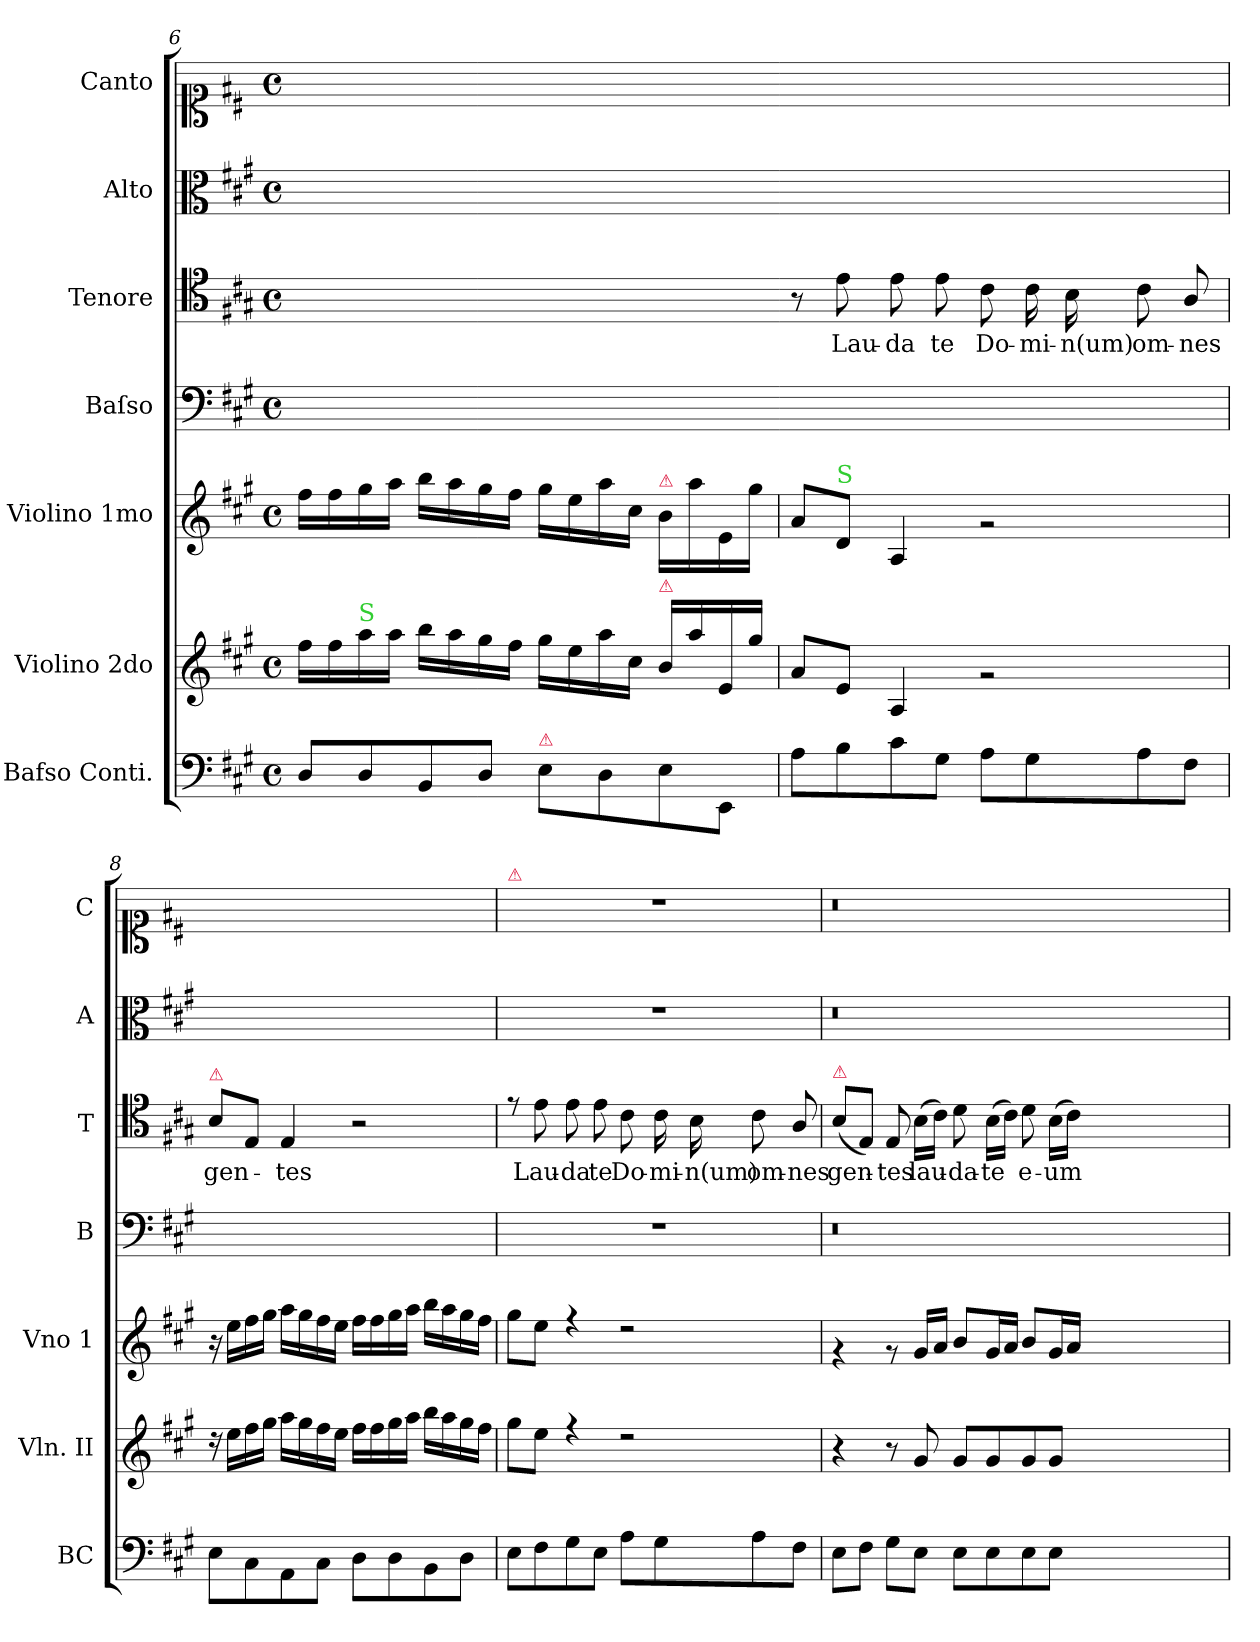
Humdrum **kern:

**kern	**kern	**kern	**kern	**kern	**text	**kern	**kern
*part7	*part6	*part5	*part4	*part3	*part3	*part2	*part1
*staff7	*staff6	*staff5	*staff4	*staff3	*staff3	*staff2	*staff1
*I"Bafso Conti.	*I"Violino 2do	*I"Violino 1mo	*I"Baſso	*I"Tenore	*	*I"Alto	*I"Canto
*I'BC	*I'Vln. II	*I'Vno 1	*I'B	*I'T	*	*I'A	*I'C
*clefF4	*clefG2	*clefG2	*clefF4	*clefC4	*	*clefC3	*clefC1
*k[f#c#g#]	*k[f#c#g#]	*k[f#c#g#]	*k[f#c#g#]	*k[f#c#g#]	*	*k[f#c#g#]	*k[f#c#]
*M4/4	*M4/4	*M4/4	*M4/4	*M4/4	*	*M4/4	*M4/4
*met(c)	*met(c)	*met(c)	*met(c)	*met(c)	*	*met(c)	*met(c)
=6	=6	=6	=6	=6	=6	=6	=6
8D/L	16ff#\LL	16ff#\LL	1ryy	1ryy	.	1ryy	1ryy
.	16ff#\	16ff#\	.	.	.	.	.
!	!LO:TX:a:color=limegreen:t=S	!	!	!	!	!	!
8D/	16aa\	16gg#\	.	.	.	.	.
.	16aa\JJ	16aa\JJ	.	.	.	.	.
8BB/	16bb\LL	16bb\LL	.	.	.	.	.
.	16aa\	16aa\	.	.	.	.	.
8D/J	16gg#\	16gg#\	.	.	.	.	.
.	16ff#\JJ	16ff#\JJ	.	.	.	.	.
!LO:TX:a:color=crimson:t=⚠	!	!	!	!	!	!	!
8E\L	16gg#\LL	16gg#\LL	.	.	.	.	.
.	16ee\	16ee\	.	.	.	.	.
8D\	16aa\	16aa\	.	.	.	.	.
.	16cc#\JJ	16cc#\JJ	.	.	.	.	.
!	!	!LO:TX:a:color=crimson:t=⚠	!	!	!	!	!
!	!LO:TX:a:color=crimson:t=⚠	!	!	!	!	!	!
8E\	16b/LL	16b\LL	.	.	.	.	.
.	16aa\	16aa\	.	.	.	.	.
8EE/J	16e/	16e/	.	.	.	.	.
.	16gg#\JJ	16gg#\JJ	.	.	.	.	.
=7	=7	=7	=7	=7-	=7	=7	=7
8A\L	8a/L	8a/L	1ryy	8r	.	1ryy	1ryy
!	!	!LO:TX:a:color=limegreen:t=S	!	!	!	!	!
8B\	8e/J	8d/J	.	8e\	Lau-	.	.
8c#\	4A/	4A/	.	8e\	-da	.	.
8G#\J	.	.	.	8e\	te	.	.
8A\L	2rg	2rg	.	8c#\	Do-	.	.
8G#\	.	.	.	16c#\	-mi-	.	.
.	.	.	.	16B\	-n(um)	.	.
8A\	.	.	.	8c#\	om-	.	.
8F#\J	.	.	.	8A/	-nes	.	.
=8	=8	=8	=8	=8	=8	=8	=8
!	!	!	!	!LO:TX:a:color=crimson:t=⚠	!	!	!
8E\L	16rdd	16r	1ryy	8B\L	gen-	1ryy	1ryy
.	16ee\LL	16ee\LL	.	.	.	.	.
8C#\	16ff#\	16ff#\	.	8E/J	.	.	.
.	16gg#\JJ	16gg#\JJ	.	.	.	.	.
8AA\	16aa\LL	16aa\LL	.	4E/	-tes	.	.
.	16gg#\	16gg#\	.	.	.	.	.
8C#\J	16ff#\	16ff#\	.	.	.	.	.
.	16ee\JJ	16ee\JJ	.	.	.	.	.
8D\L	16ff#\LL	16ff#\LL	.	2r	.	.	.
.	16ff#\	16ff#\	.	.	.	.	.
8D\	16gg#\	16gg#\	.	.	.	.	.
.	16aa\JJ	16aa\JJ	.	.	.	.	.
8BB\	16bb\LL	16bb\LL	.	.	.	.	.
.	16aa\	16aa\	.	.	.	.	.
8D\J	16gg#\	16gg#\	.	.	.	.	.
.	16ff#\JJ	16ff#\JJ	.	.	.	.	.
=9	=9	=9	=9	=9	=9	=9	=9
!	!	!	!	!	!	!	!LO:TX:a:color=crimson:t=⚠
8E\L	8gg#\L	8gg#\L	1r	8re	.	1r	1r
!	!	!	!	!	!LO:LY:i	!	!
8F#\	8ee\J	8ee\J	.	8e\	Lau-	.	.
!	!	!	!	!	!LO:LY:i	!	!
8G#\	4rff	4rff	.	8e\	-da	.	.
!	!	!	!	!	!LO:LY:i	!	!
8E\J	.	.	.	8e\	te	.	.
!	!	!	!	!	!LO:LY:i	!	!
8A\L	2rdd	2rdd	.	8c#\	Do-	.	.
!	!	!	!	!	!LO:LY:i	!	!
8G#\	.	.	.	16c#\	-mi-	.	.
!	!	!	!	!	!LO:LY:i	!	!
.	.	.	.	16B\	-n(um)	.	.
!	!	!	!	!	!LO:LY:i	!	!
8A\	.	.	.	8c#\	om-	.	.
!	!	!	!	!	!LO:LY:i	!	!
8F#\J	.	.	.	8A/	-nes	.	.
=10	=10	=10	=10	=10	=10	=10	=10
!	!	!	!	!LO:TX:a:color=crimson:t=⚠	!	!	!
!	!	!	!	!	!LO:LY:i	!	!
8E\L	4r	4rg	0.r	(>8B/L	gen-	0.r	0.r
8F#\J	.	.	.	8E/J)	.	.	.
!	!	!	!	!	!LO:LY:i	!	!
8G#\L	8r	8rg	.	8E/	-tes	.	.
8E\J	8g#/	16g#/LL	.	(>16B\LL	lau-	.	.
.	.	16a/JJ	.	16c#\JJ)	.	.	.
8E\L	8g#/L	8b/L	.	8d\	-da-	.	.
8E\	8g#/	16g#/L	.	(>16B\LL	-te	.	.
.	.	16a/JJ	.	16c#\JJ)	.	.	.
8E\	8g#/	8b/L	.	8d\	e-	.	.
8E\J	8g#/J	16g#/L	.	(>16B\LL	-um	.	.
.	.	16a/JJ	.	16c#\JJ)	.	.	.
0ryy	0ryy	0ryy	.	0ryy	.	.	.
=	=	=	=	=	=	=	=
*-	*-	*-	*-	*-	*-	*-	*-
